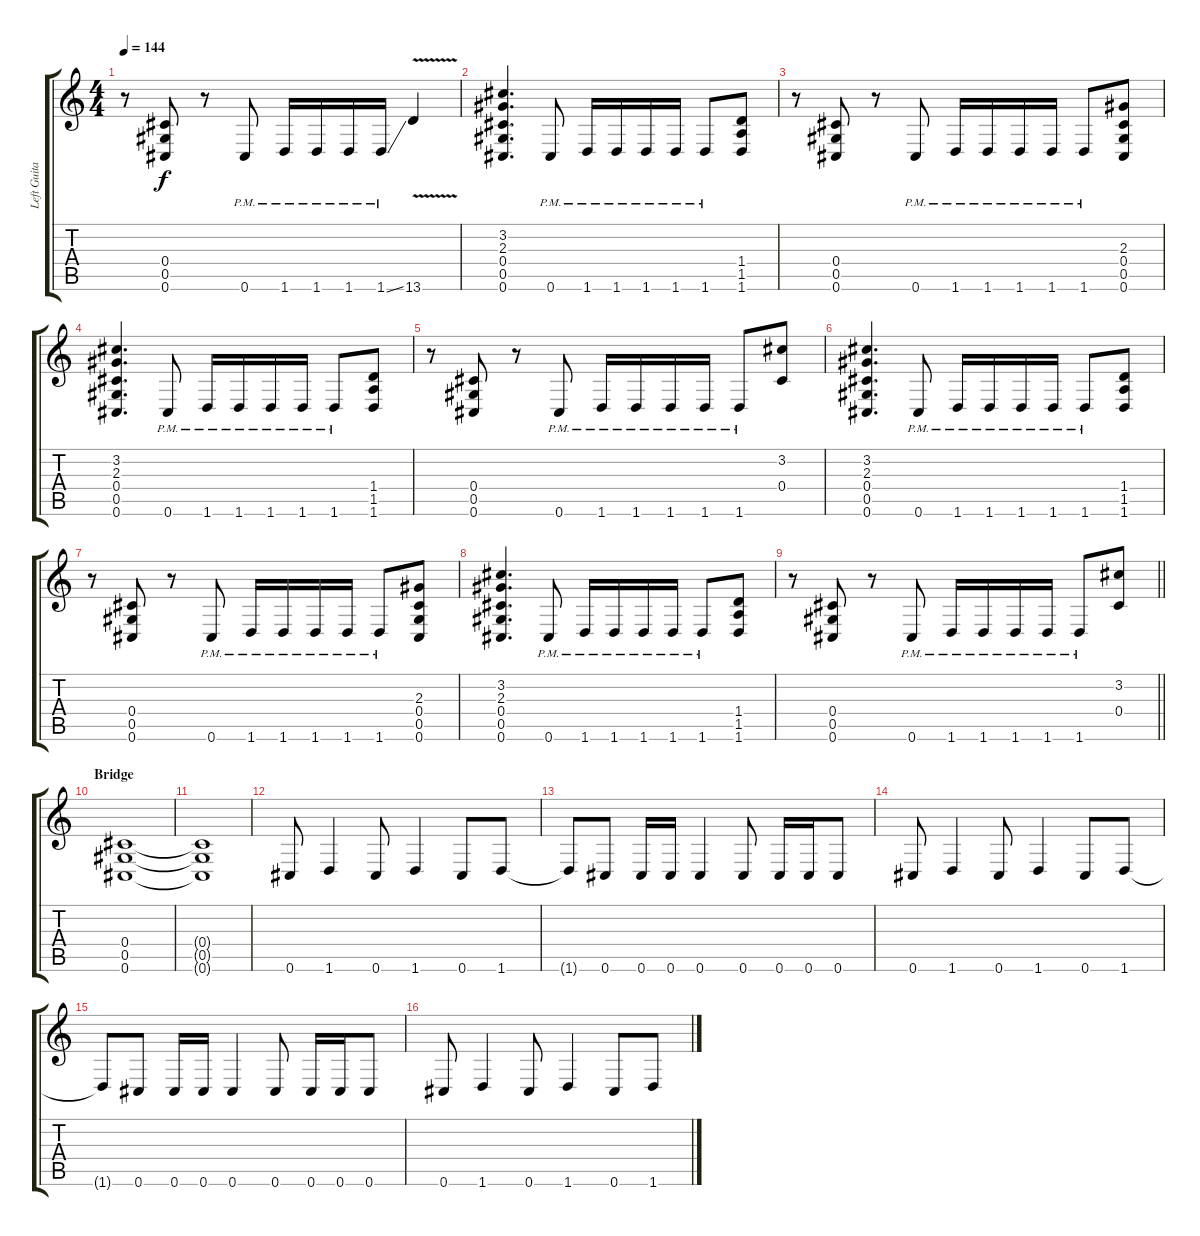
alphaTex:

\track ("Left Guitar" "Left Guita") {instrument distortionguitar}
\staff {score tabs}
\tuning (Eb4 Bb3 Gb3 Db3 Ab2 Db2) {hide}
\ts (4 4)
\tempo 144
\clef g2
\ks c
r.8{dy f} (0.4 0.5 0.6).8 r.8 0.6{pm}.8 1.6{pm}.16 1.6{pm}.16 1.6{pm}.16 1.6{ss pm}.16 13.6{v}.4 |
(3.2 2.3 0.4 0.5 0.6).4{d} 0.6{pm}.8 1.6{pm}.16 1.6{pm}.16 1.6{pm}.16 1.6{pm}.16 1.6{pm}.8 (1.4 1.5 1.6).8 |
r.8 (0.4 0.5 0.6).8 r.8 0.6{pm}.8 1.6{pm}.16 1.6{pm}.16 1.6{pm}.16 1.6{pm}.16 1.6{pm}.8 (2.3 0.4 0.5 0.6).8 |
(3.2 2.3 0.4 0.5 0.6).4{d} 0.6{pm}.8 1.6{pm}.16 1.6{pm}.16 1.6{pm}.16 1.6{pm}.16 1.6{pm}.8 (1.4 1.5 1.6).8 |
r.8 (0.4 0.5 0.6).8 r.8 0.6{pm}.8 1.6{pm}.16 1.6{pm}.16 1.6{pm}.16 1.6{pm}.16 1.6{pm}.8 (3.2 0.4).8 |
(3.2 2.3 0.4 0.5 0.6).4{d} 0.6{pm}.8 1.6{pm}.16 1.6{pm}.16 1.6{pm}.16 1.6{pm}.16 1.6{pm}.8 (1.4 1.5 1.6).8 |
r.8 (0.4 0.5 0.6).8 r.8 0.6{pm}.8 1.6{pm}.16 1.6{pm}.16 1.6{pm}.16 1.6{pm}.16 1.6{pm}.8 (2.3 0.4 0.5 0.6).8 |
(3.2 2.3 0.4 0.5 0.6).4{d} 0.6{pm}.8 1.6{pm}.16 1.6{pm}.16 1.6{pm}.16 1.6{pm}.16 1.6{pm}.8 (1.4 1.5 1.6).8 |
\barLineRight lightlight
r.8 (0.4 0.5 0.6).8 r.8 0.6{pm}.8 1.6{pm}.16 1.6{pm}.16 1.6{pm}.16 1.6{pm}.16 1.6{pm}.8 (3.2 0.4).8 |
\section ("" "Bridge")
(0.4 0.5 0.6).1 |
(0.4{t} 0.5{t} 0.6{t}).1 |
0.6.8 1.6.4 0.6.8 1.6.4 0.6.8 1.6.8 |
1.6{t}.8 0.6.8 0.6.16 0.6.16 0.6.4 0.6.8 0.6.16 0.6.16 0.6.8 |
0.6.8 1.6.4 0.6.8 1.6.4 0.6.8 1.6.8 |
1.6{t}.8 0.6.8 0.6.16 0.6.16 0.6.4 0.6.8 0.6.16 0.6.16 0.6.8 |
0.6.8 1.6.4 0.6.8 1.6.4 0.6.8 1.6.8
